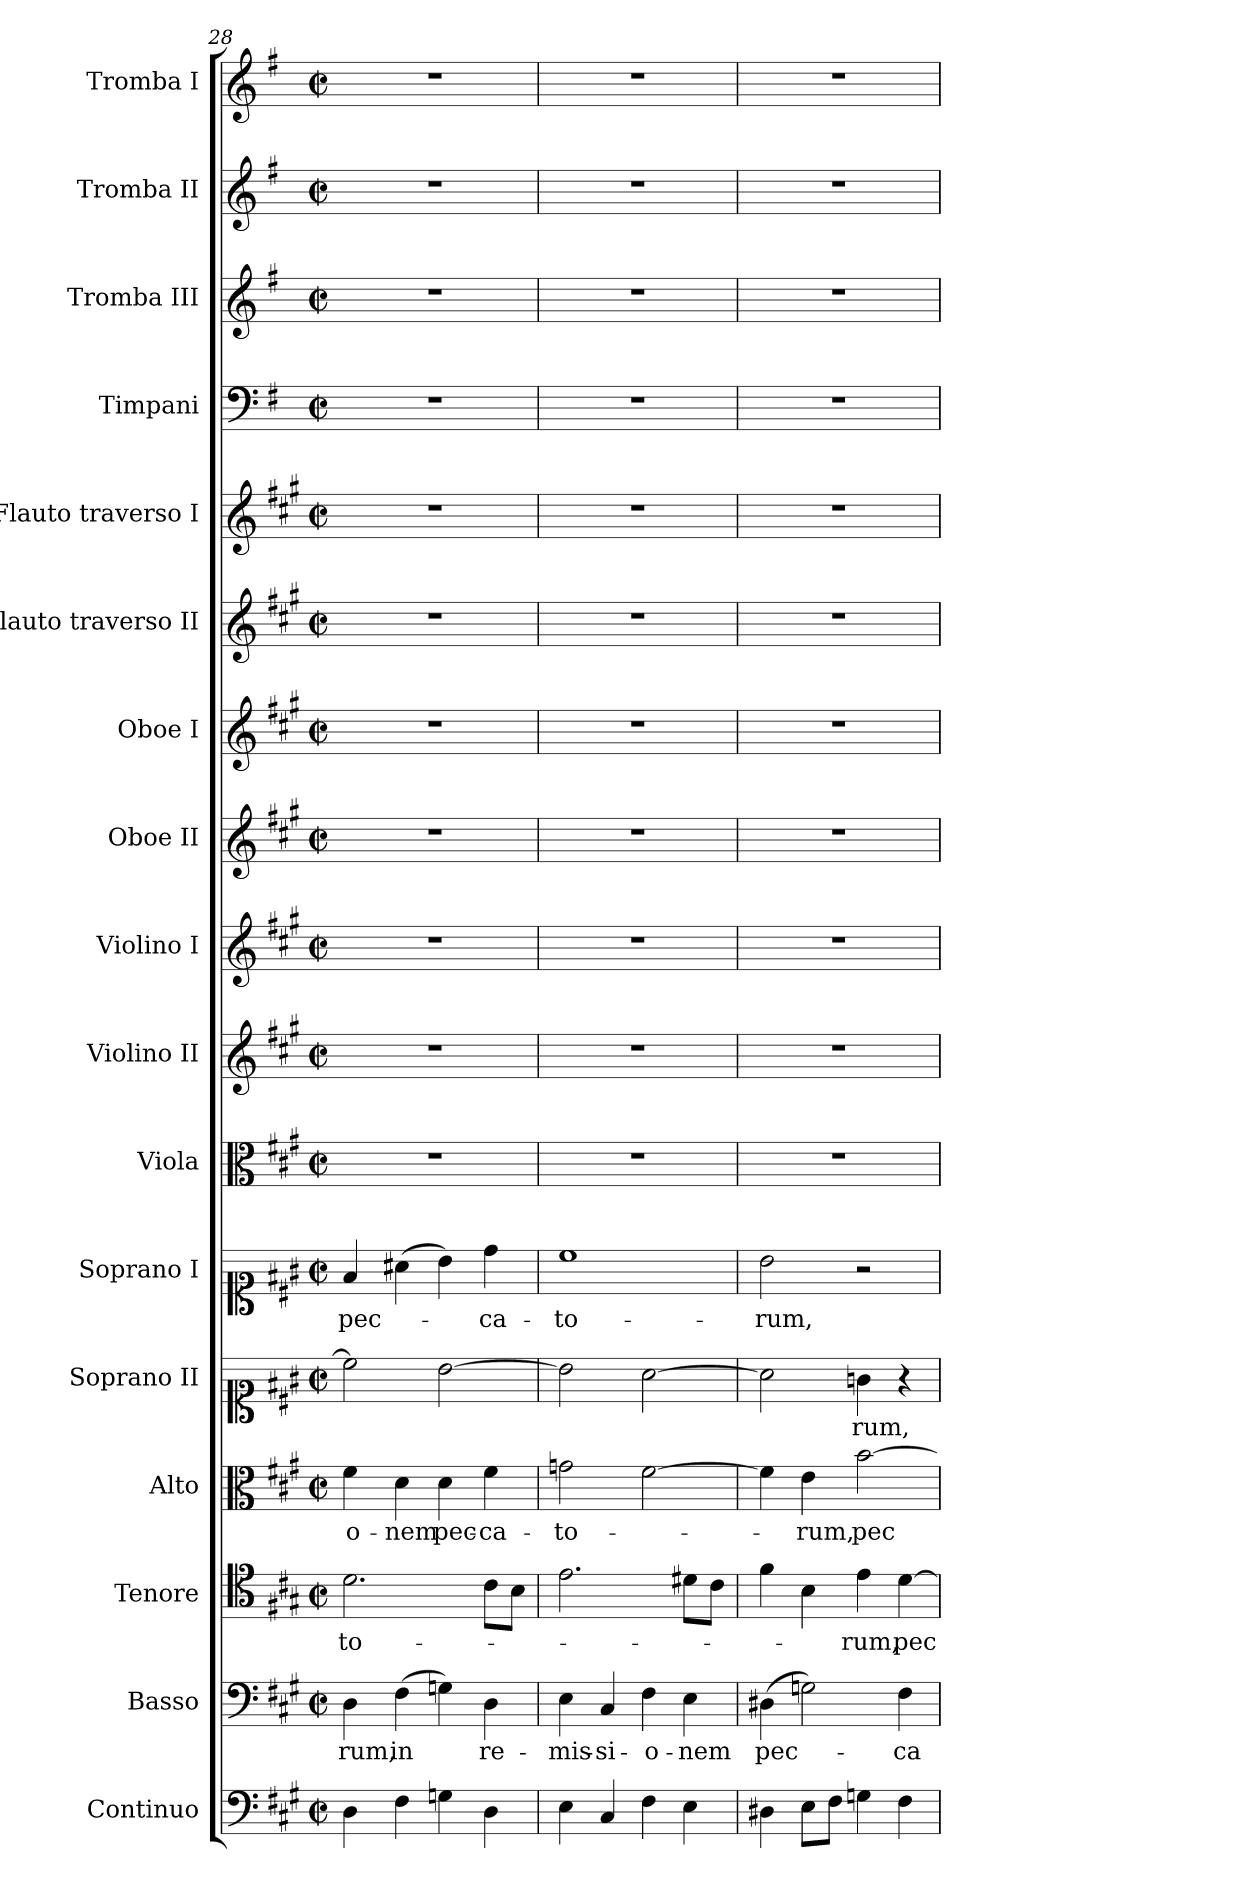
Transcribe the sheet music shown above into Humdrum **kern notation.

**kern	**kern	**text	**kern	**text	**kern	**text	**kern	**text	**kern	**text	**kern	**kern	**kern	**kern	**kern	**kern	**kern	**kern	**kern	**kern	**kern
*part17	*part16	*part16	*part15	*part15	*part14	*part14	*part13	*part13	*part12	*part12	*part11	*part10	*part9	*part8	*part7	*part6	*part5	*part4	*part3	*part2	*part1
*staff17	*staff16	*staff16	*staff15	*staff15	*staff14	*staff14	*staff13	*staff13	*staff12	*staff12	*staff11	*staff10	*staff9	*staff8	*staff7	*staff6	*staff5	*staff4	*staff3	*staff2	*staff1
*I"Continuo	*I"Basso	*	*I"Tenore	*	*I"Alto	*	*I"Soprano II	*	*I"Soprano I	*	*I"Viola	*I"Violino II	*I"Violino I	*I"Oboe II	*I"Oboe I	*I"Flauto traverso II	*I"Flauto traverso I	*I"Timpani	*I"Tromba III	*I"Tromba II	*I"Tromba I
*I'Cont.	*I'B.	*	*I'T.	*	*I'A.	*	*I'S. II	*	*I'S. I	*	*I'Vla.	*I'Vln. II	*I'Vln. I	*I'Ob. II	*I'Ob. I	*I'Fl. trv. II	*I'Fl. trv. I	*I'Timp.	*I'Tr. III	*I'Tr. II	*I'Tr. I
*clefF4	*clefF4	*	*clefC4	*	*clefC3	*	*clefC1	*	*clefC1	*	*clefC3	*clefG2	*clefG2	*clefG2	*clefG2	*clefG2	*clefG2	*clefF4	*clefG2	*clefG2	*clefG2
*	*	*	*	*	*	*	*	*	*	*	*	*	*	*	*	*	*	*ITrd-1c-2	*ITrd-1c-2	*ITrd-1c-2	*ITrd-1c-2
*k[f#c#g#]	*k[f#c#g#]	*	*k[f#c#g#]	*	*k[f#c#g#]	*	*k[f#c#g#]	*	*k[f#c#g#]	*	*k[f#c#g#]	*k[f#c#g#]	*k[f#c#g#]	*k[f#c#g#]	*k[f#c#g#]	*k[f#c#g#]	*k[f#c#g#]	*k[f#c#g#]	*k[f#c#g#]	*k[f#c#g#]	*k[f#c#g#]
*M2/2	*M2/2	*	*M2/2	*	*M2/2	*	*M2/2	*	*M2/2	*	*M2/2	*M2/2	*M2/2	*M2/2	*M2/2	*M2/2	*M2/2	*M2/2	*M2/2	*M2/2	*M2/2
*met(c|)	*met(c|)	*	*met(c|)	*	*met(c|)	*	*met(c|)	*	*met(c|)	*	*met(c|)	*met(c|)	*met(c|)	*met(c|)	*met(c|)	*met(c|)	*met(c|)	*met(c|)	*met(c|)	*met(c|)	*met(c|)
=28	=28	=28	=28	=28	=28	=28	=28	=28	=28	=28	=28	=28	=28	=28	=28	=28	=28	=28	=28	=28	=28
4D\	4D\	-rum,	2.d\	-to-	4f#\	-o-	2cc#\]	.	4f#/	pec-	1r	1r	1r	1r	1r	1r	1r	1r	1r	1r	1r
4F#\	(4F#\	in	.	.	4d\	-nem	.	.	(4a#X\	.	.	.	.	.	.	.	.	.	.	.	.
4Gn\	4Gn\)	.	.	.	4d\	pec-	[2b\	.	4b\)	.	.	.	.	.	.	.	.	.	.	.	.
4D\	4D\	re-	8c#\L	.	4f#\	-ca-	.	.	4dd\	-ca-	.	.	.	.	.	.	.	.	.	.	.
.	.	.	8B\J	.	.	.	.	.	.	.	.	.	.	.	.	.	.	.	.	.	.
=29	=29	=29	=29	=29	=29	=29	=29	=29	=29	=29	=29	=29	=29	=29	=29	=29	=29	=29	=29	=29	=29
4E\	4E\	-mis-	2.e\	.	2gn\	-to-	2b\]	.	1cc#	-to-	1r	1r	1r	1r	1r	1r	1r	1r	1r	1r	1r
4C#/	4C#/	-si-	.	.	.	.	.	.	.	.	.	.	.	.	.	.	.	.	.	.	.
4F#\	4F#\	-o-	.	.	[2f#\	.	[2a\	.	.	.	.	.	.	.	.	.	.	.	.	.	.
4E\	4E\	-nem	8d#X\L	.	.	.	.	.	.	.	.	.	.	.	.	.	.	.	.	.	.
.	.	.	8c#\J	.	.	.	.	.	.	.	.	.	.	.	.	.	.	.	.	.	.
=30	=30	=30	=30	=30	=30	=30	=30	=30	=30	=30	=30	=30	=30	=30	=30	=30	=30	=30	=30	=30	=30
4D#X\	(4D#X\	pec-	4f#\	.	4f#\]	.	2a\]	.	2b\	-rum,	1r	1r	1r	1r	1r	1r	1r	1r	1r	1r	1r
8E\L	2Gn\)	.	4B\	.	4e\	-rum,	.	.	.	.	.	.	.	.	.	.	.	.	.	.	.
8F#\J	.	.	.	.	.	.	.	.	.	.	.	.	.	.	.	.	.	.	.	.	.
4Gn\	.	.	4e\	-rum,	[2b\	pec-	4gn\	-rum,	2r	.	.	.	.	.	.	.	.	.	.	.	.
4F#\	4F#\	-ca-	[4d\	pec-	.	.	4r	.	.	.	.	.	.	.	.	.	.	.	.	.	.
=	=	=	=	=	=	=	=	=	=	=	=	=	=	=	=	=	=	=	=	=	=
*-	*-	*-	*-	*-	*-	*-	*-	*-	*-	*-	*-	*-	*-	*-	*-	*-	*-	*-	*-	*-	*-
